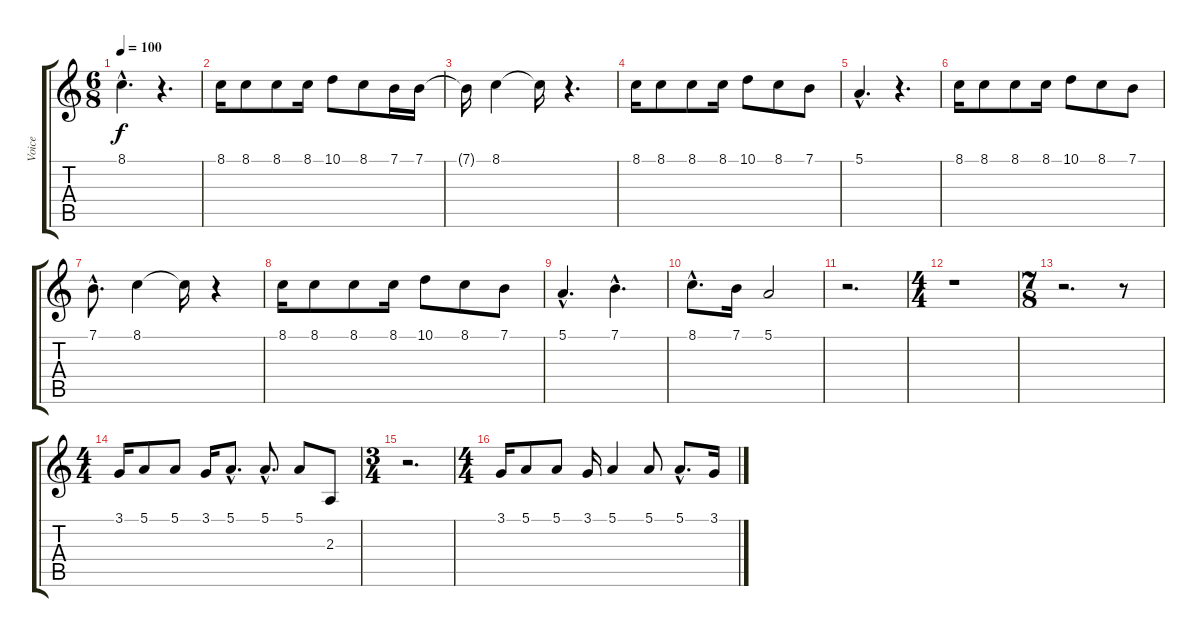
\track ("Voice               " "Voice     ") {instrument lead2sawtooth}
\staff {score tabs}
\tuning (E4 B3 G3 D3 A2 E2) {hide}
\ts (6 8)
\tempo 100
\clef g2
\ks c
8.1{hac t}.4{d dy f} r.4{d} |
8.1.16 8.1.8 8.1.8 8.1.16 10.1.8 8.1.8 7.1.16 7.1.16 |
7.1{t}.16 8.1.4 8.1{t}.16 r.4{d} |
8.1.16 8.1.8 8.1.8 8.1.16 10.1.8 8.1.8 7.1.8 |
5.1{hac}.4{d} r.4{d} |
8.1.16 8.1.8 8.1.8 8.1.16 10.1.8 8.1.8 7.1.8 |
7.1{hac}.8{d} 8.1.4 8.1{t}.16 r.4 |
8.1.16 8.1.8 8.1.8 8.1.16 10.1.8 8.1.8 7.1.8 |
5.1{hac}.4{d} 7.1{hac}.4{d} |
8.1{hac}.8{d} 7.1.16 5.1.2 |
r.2{d} |
\ts (4 4)
r.1 |
\ts (7 8)
r.2{d} r.8 |
\ts (4 4)
3.1.16 5.1.8 5.1.8 3.1.16 5.1{hac}.8{d} 5.1{hac}.8{d} 5.1.8 2.3.8 |
\ts (3 4)
r.2{d} |
\ts (4 4)
3.1.16 5.1.8 5.1.8 3.1.16 5.1.4 5.1.8 5.1{hac}.8{d} 3.1.16
